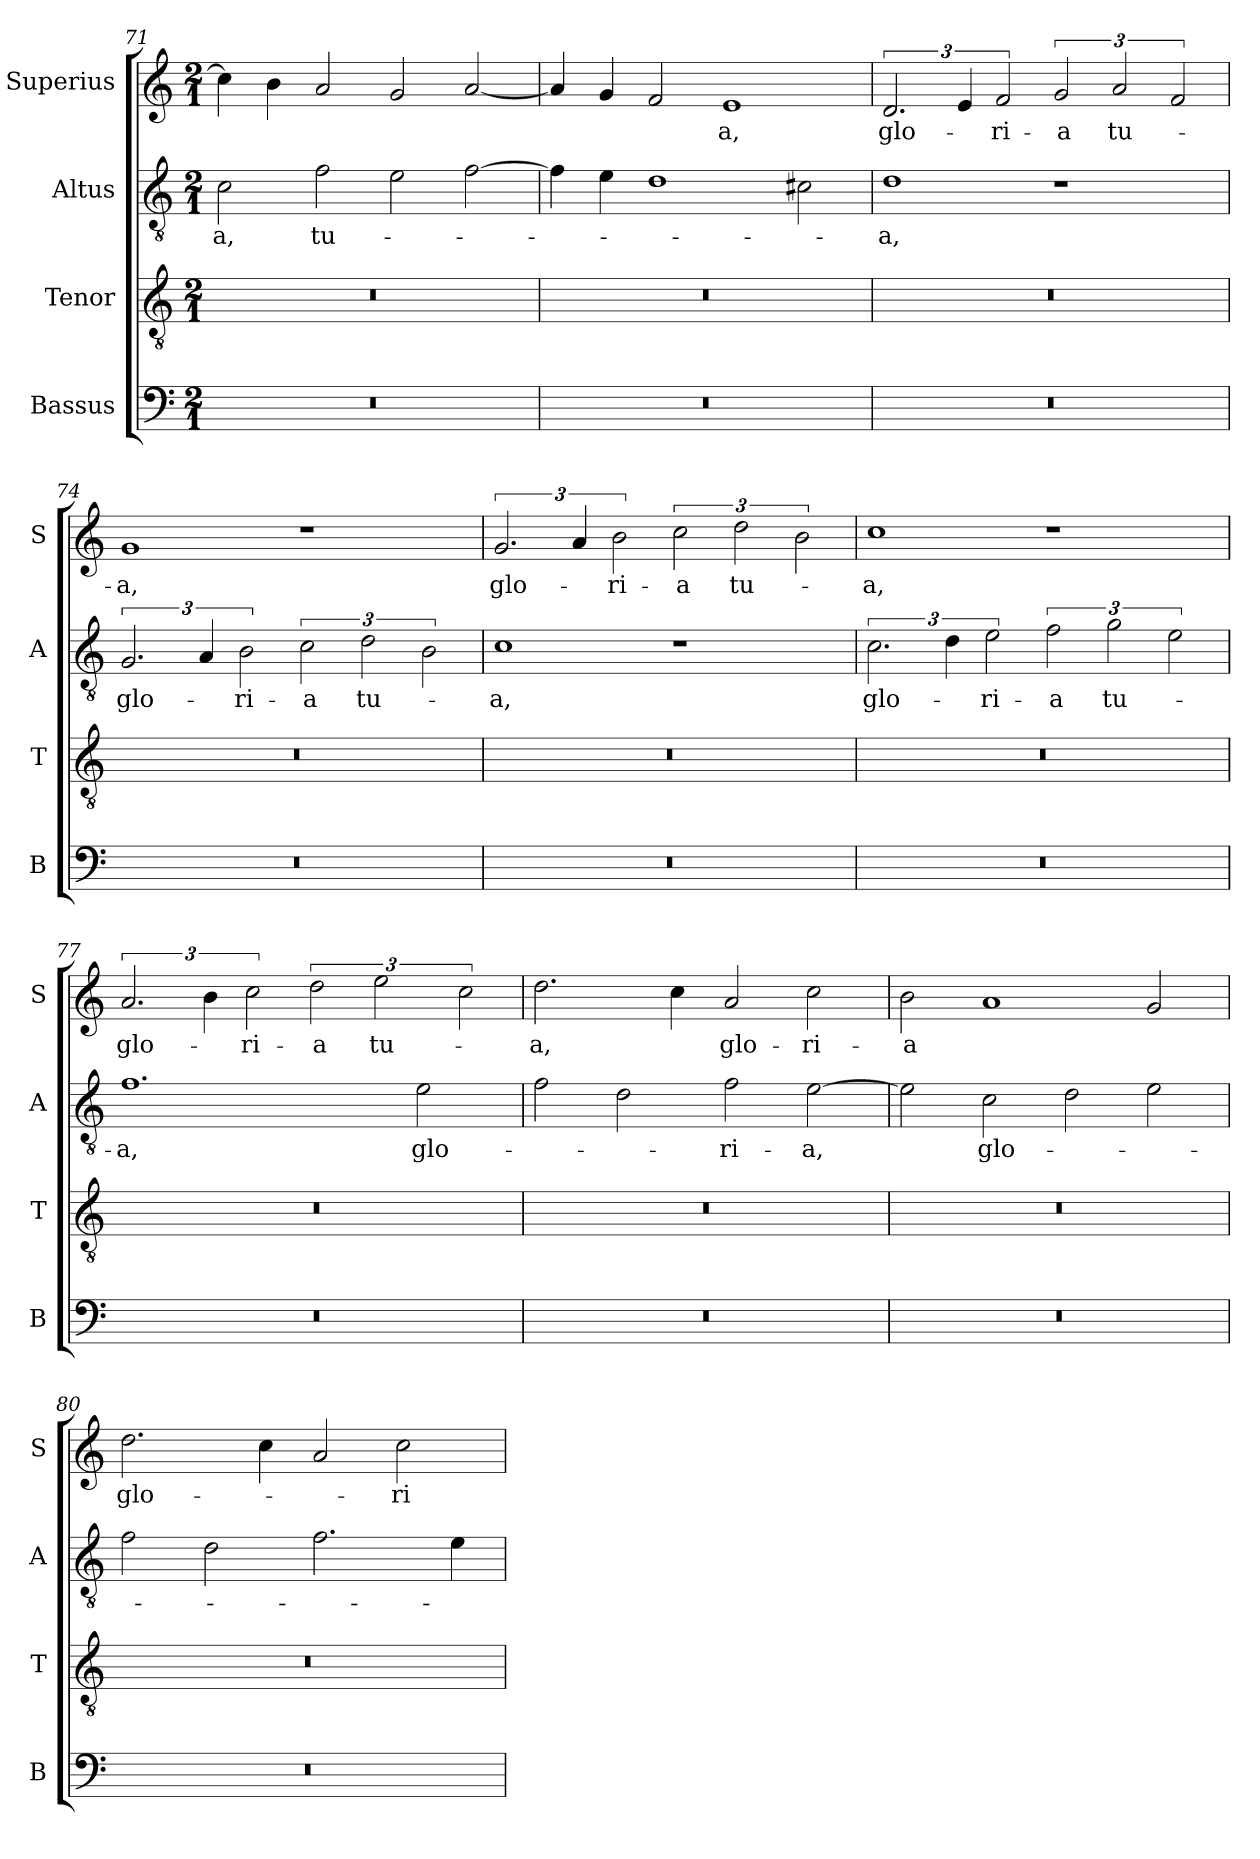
**kern	**kern	**kern	**text	**kern	**text
*part4	*part3	*part2	*part2	*part1	*part1
*staff4	*staff3	*staff2	*staff2	*staff1	*staff1
*I"Bassus	*I"Tenor	*I"Altus	*	*I"Superius	*
*I'B	*I'T	*I'A	*	*I'S	*
*clefF4	*clefGv2	*clefGv2	*	*clefG2	*
*k[]	*k[]	*k[]	*	*k[]	*
*M2/1	*M2/1	*M2/1	*	*M2/1	*
=71	=71	=71	=71	=71	=71
0r	0r	2c\	-a,	4cc\]	.
.	.	.	.	4b\	.
.	.	2f\	tu-	2a/	.
.	.	2e\	.	2g/	.
.	.	[2f\	.	[2a/	.
=72	=72	=72	=72	=72	=72
0r	0r	4f\]	.	4a/]	.
.	.	4e\	.	4g/	.
.	.	1d	.	2f/	.
.	.	.	.	1e	-a,
.	.	2c#X\	.	.	.
=73	=73	=73	=73	=73	=73
0r	0r	1d	-a,	3.d/	glo-
.	.	.	.	6e/	.
.	.	.	.	3f/	-ri-
.	.	1r	.	3g/	-a
.	.	.	.	3a/	tu-
.	.	.	.	3f/	.
=74	=74	=74	=74	=74	=74
0r	0r	3.G/	glo-	1g	-a,
.	.	6A/	.	.	.
.	.	3B\	-ri-	.	.
.	.	3c\	-a	1r	.
.	.	3d\	tu-	.	.
.	.	3B\	.	.	.
=75	=75	=75	=75	=75	=75
0r	0r	1c	-a,	3.g/	glo-
.	.	.	.	6a/	.
.	.	.	.	3b\	-ri-
.	.	1r	.	3cc\	-a
.	.	.	.	3dd\	tu-
.	.	.	.	3b\	.
=76	=76	=76	=76	=76	=76
0r	0r	3.c\	glo-	1cc	-a,
.	.	6d\	.	.	.
.	.	3e\	-ri-	.	.
.	.	3f\	-a	1r	.
.	.	3g\	tu-	.	.
.	.	3e\	.	.	.
=77	=77	=77	=77	=77	=77
0r	0r	1.f	-a,	3.a/	glo-
.	.	.	.	6b\	.
.	.	.	.	3cc\	-ri-
.	.	.	.	3dd\	-a
.	.	.	.	3ee\	tu-
.	.	2e\	glo-	.	.
.	.	.	.	3cc\	.
=78	=78	=78	=78	=78	=78
0r	0r	2f\	.	2.dd\	-a,
.	.	2d\	.	.	.
.	.	.	.	4cc\	.
.	.	2f\	-ri-	2a/	glo-
.	.	[2e\	-a,	2cc\	-ri-
=79	=79	=79	=79	=79	=79
0r	0r	2e\]	.	2b\	-a
.	.	2c\	glo-	1a	.
.	.	2d\	.	.	.
.	.	2e\	.	2g/	.
=80	=80	=80	=80	=80	=80
0r	0r	2f\	.	2.dd\	glo-
.	.	2d\	.	.	.
.	.	.	.	4cc\	.
.	.	2.f\	.	2a/	.
.	.	.	.	2cc\	-ri-
.	.	4e\	.	.	.
=	=	=	=	=	=
*-	*-	*-	*-	*-	*-
